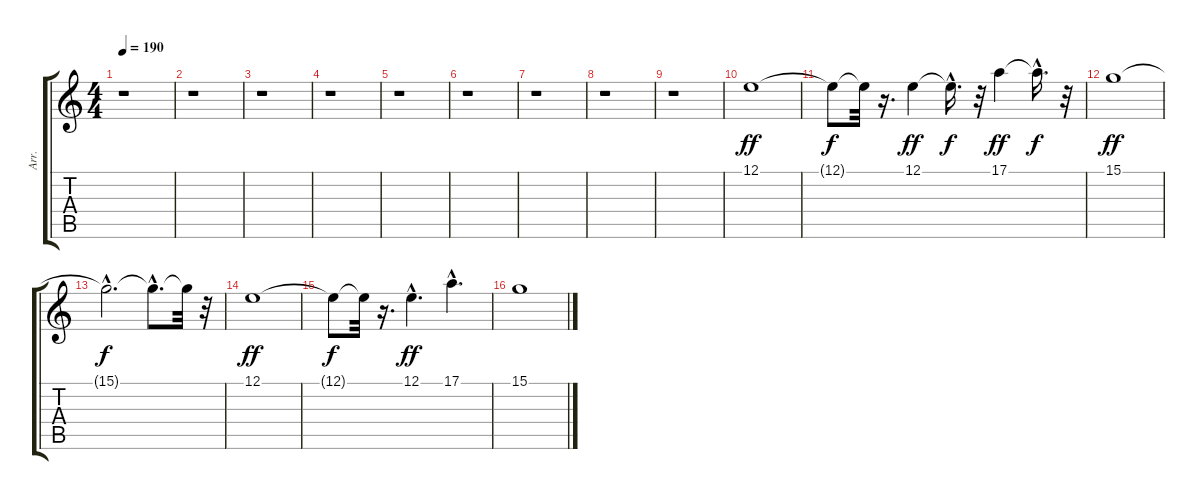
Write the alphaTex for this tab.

\track ("Arr." "Arr.") {instrument piccolo}
\staff {score tabs}
\tuning (E4 B3 G3 D3 A2 E2) {hide}
\ts (4 4)
\tempo 190
\clef g2
\ks c
r.1{dy ff} |
r.1 |
r.1 |
r.1 |
r.1 |
r.1 |
r.1 |
r.1 |
r.1 |
12.1.1 |
12.1{t}.8{dy f} 12.1{t}.32 r.16{d} 12.1.4{dy ff} 12.1{hac t}.16{d dy f} r.32 17.1.4{dy ff} 17.1{hac t}.16{d dy f} r.32 |
15.1.1{dy ff} |
15.1{hac t}.2{d dy f} 15.1{hac t}.8{d} 15.1{t}.32 r.32 |
12.1.1{dy ff} |
12.1{t}.8{dy f} 12.1{t}.32 r.16{d} 12.1{hac}.4{d dy ff} 17.1{hac}.4{d} |
15.1.1
